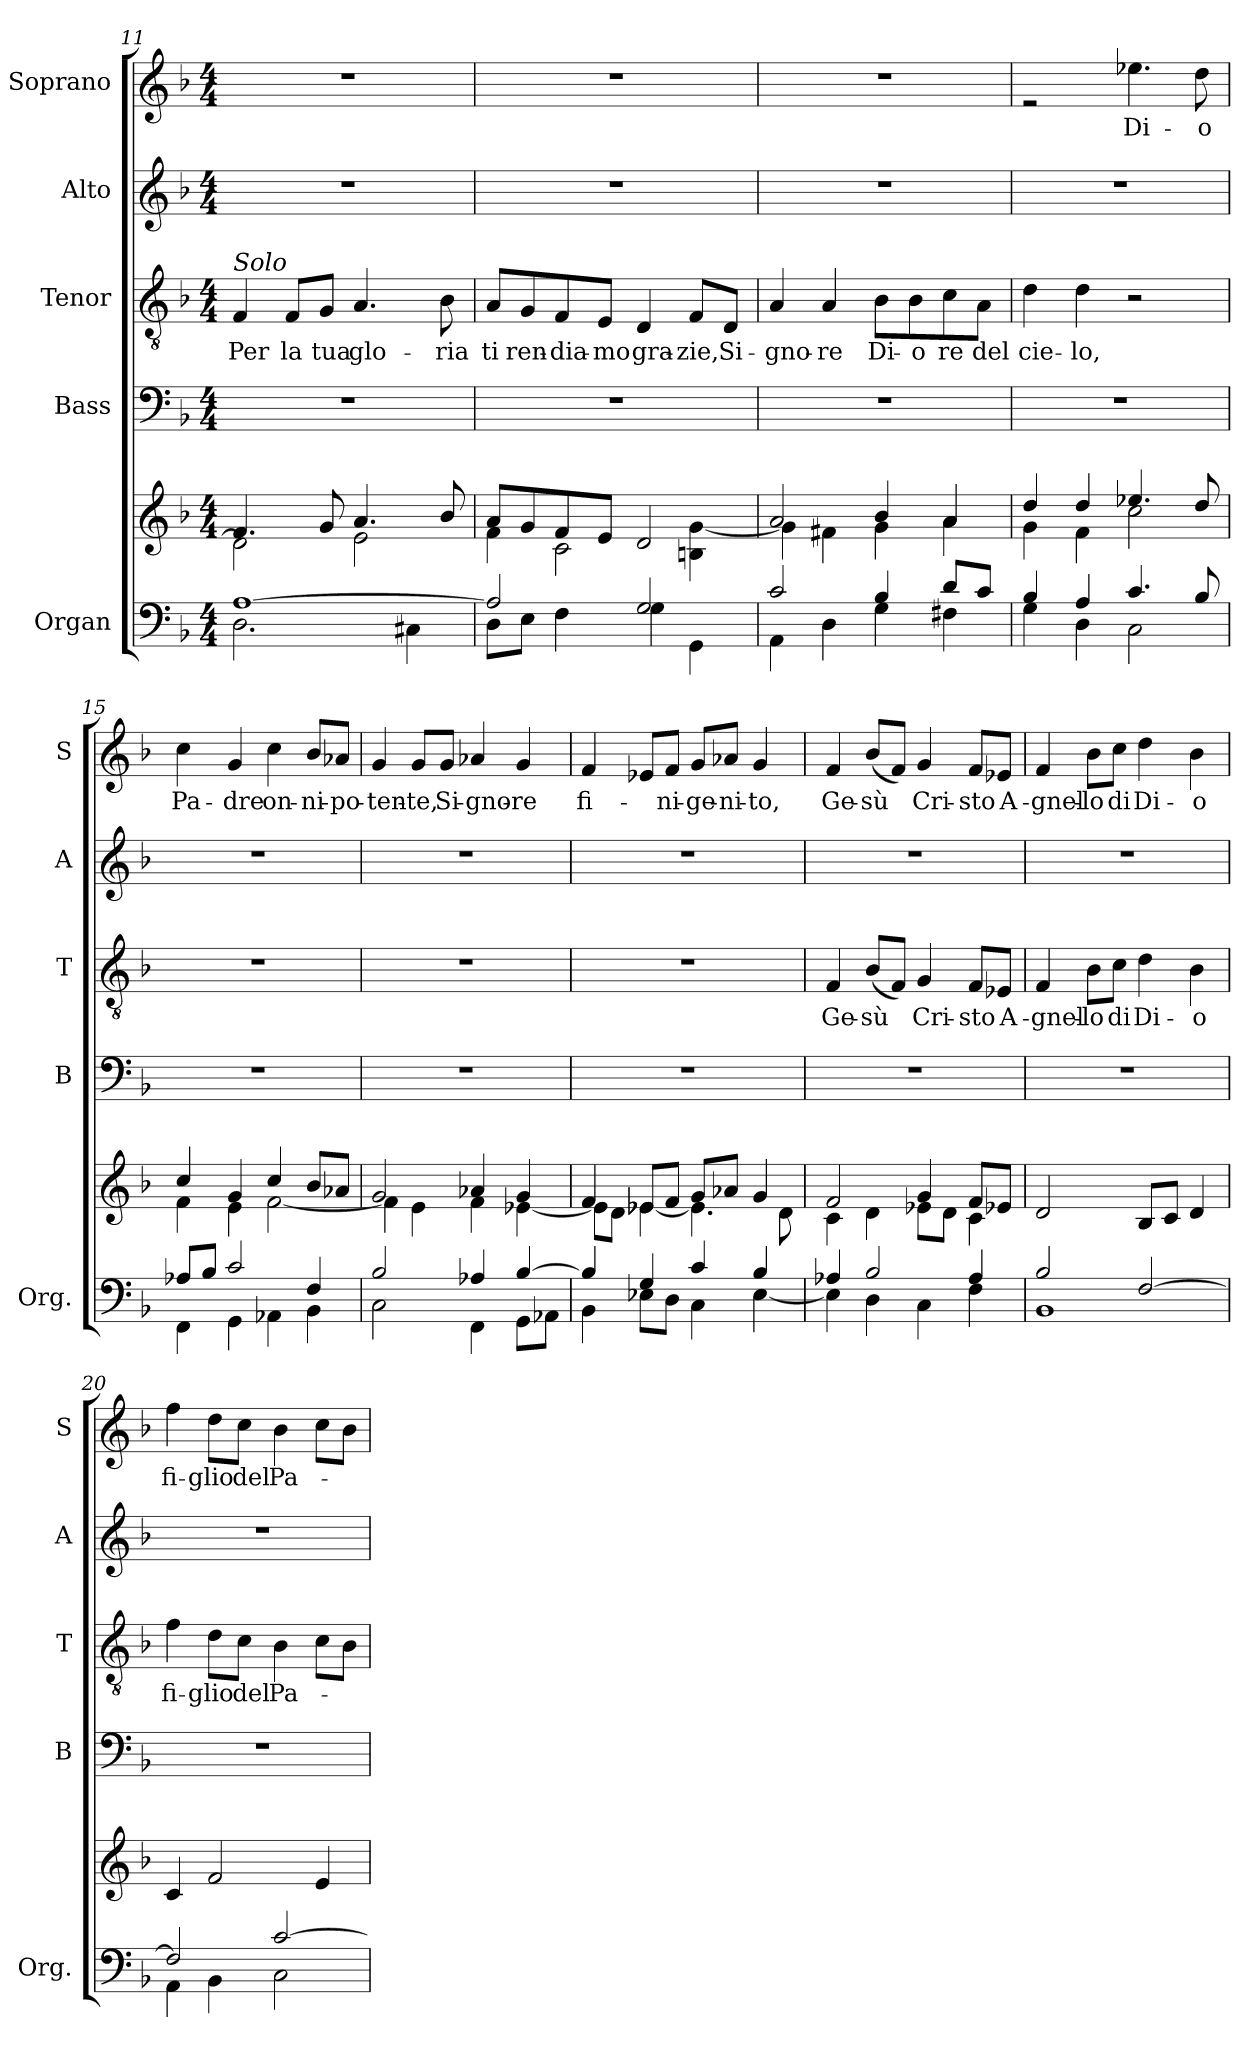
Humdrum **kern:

**kern	**kern	**kern	**kern	**text	**kern	**kern	**text
*part5	*part5	*part4	*part3	*part3	*part2	*part1	*part1
*staff6	*staff5	*staff4	*staff3	*staff3	*staff2	*staff1	*staff1
*I"Organ	*	*I"Bass	*I"Tenor	*	*I"Alto	*I"Soprano	*
*I'Org.	*	*I'B	*I'T	*	*I'A	*I'S	*
!!LO:PB:g=z
*clefF4	*clefG2	*clefF4	*clefGv2	*	*clefG2	*clefG2	*
*k[b-]	*k[b-]	*k[b-]	*k[b-]	*	*k[b-]	*k[b-]	*
*F:	*F:	*F:	*F:	*	*F:	*F:	*
*M4/4	*M4/4	*M4/4	*M4/4	*	*M4/4	*M4/4	*
=11	=11	=11	=11	=11	=11	=11	=11
*^	*^	*	*	*	*	*	*
!	!	!	!	!	!LO:TX:a:i:t=Solo	!	!	!	!
!	!	!	!	!	!	!LO:LY:b	!	!	!
[>1A	2.D\	4.f/	2d\]	1r	4F/	Per	1r	1r	.
!	!	!	!	!	!	!LO:LY:b	!	!	!
.	.	.	.	.	8F/L	la	.	.	.
!	!	!	!	!	!	!LO:LY:b	!	!	!
.	.	8g/	.	.	8G/J	tua	.	.	.
!	!	!	!	!	!	!LO:LY:b	!	!	!
.	.	4.a/	2e\	.	4.A/	glo-	.	.	.
.	4C#X\	.	.	.	.	.	.	.	.
!	!	!	!	!	!	!LO:LY:b	!	!	!
.	.	8b-/	.	.	8B-\	-ria	.	.	.
=12	=12	=12	=12	=12	=12	=12	=12	=12	=12
!	!	!	!	!	!	!LO:LY:b	!	!	!
2A/]	8D\L	8a/L	4f\	1r	8A/L	ti	1r	1r	.
!	!	!	!	!	!	!LO:LY:b	!	!	!
.	8E\J	8g/	.	.	8G/	ren-	.	.	.
!	!	!	!	!	!	!LO:LY:b	!	!	!
.	4F\	8f/	2c\	.	8F/	-dia-	.	.	.
!	!	!	!	!	!	!LO:LY:b	!	!	!
.	.	8e/J	.	.	8E/J	-mo	.	.	.
!	!	!	!	!	!	!LO:LY:b	!	!	!
2G/	4G\	2d/	.	.	4D/	gra-	.	.	.
!	!	!	!	!	!	!LO:LY:b	!	!	!
.	4GG\	.	4Bn\ [<4g\	.	8F/L	-zie,	.	.	.
!	!	!	!	!	!	!LO:LY:b	!	!	!
.	.	.	.	.	8D/J	Si-	.	.	.
=13	=13	=13	=13	=13	=13	=13	=13	=13	=13
!	!	!	!	!	!	!LO:LY:b	!	!	!
2c/	4AA\	2a/	4g\]	1r	4A/	-gno-	1r	1r	.
!	!	!	!	!	!	!LO:LY:b	!	!	!
.	4D\	.	4f#X\	.	4A/	-re	.	.	.
!	!	!	!	!	!	!LO:LY:b	!	!	!
4B-/	4G\	4b-/	4g\	.	8B-\L	Di-	.	.	.
!	!	!	!	!	!	!LO:LY:b	!	!	!
.	.	.	.	.	8B-\	-o	.	.	.
!	!	!	!	!	!	!LO:LY:b	!	!	!
8d/L	4F#X\	4a/	4a\	.	8c\	re	.	.	.
!	!	!	!	!	!	!LO:LY:b	!	!	!
8c/J	.	.	.	.	8A\J	del	.	.	.
=14	=14	=14	=14	=14	=14	=14	=14	=14	=14
!	!	!	!	!	!	!LO:LY:b	!	!	!
4B-/	4G\	4dd/	4g\	1r	4d\	cie-	1r	2rf	.
!	!	!	!	!	!	!LO:LY:b	!	!	!
4A/	4D\	4dd/	4f\	.	4d\	-lo,	.	.	.
!	!	!	!	!	!	!	!	!	!LO:LY:b
4.c/	2C\	4.ee-X/	2cc\	.	2r	.	.	4.ee-X\	Di-
!	!	!	!	!	!	!	!	!	!LO:LY:b
8B-/	.	8dd/	.	.	.	.	.	8dd\	-o
=15	=15	=15	=15	=15	=15	=15	=15	=15	=15
!	!	!	!	!	!	!	!	!	!LO:LY:b
8A-X/L	4FF\	4cc/	4f\	1r	1r	.	1r	4cc\	Pa-
8B-/J	.	.	.	.	.	.	.	.	.
!	!	!	!	!	!	!	!	!	!LO:LY:b
2c/	4GG\	4g/	4e\	.	.	.	.	4g/	-dre
!	!	!	!	!	!	!	!	!	!LO:LY:b
.	4AA-X\	4cc/	[<2f\	.	.	.	.	4cc\	on-
!	!	!	!	!	!	!	!	!	!LO:LY:b
4F/	4BB-\	8b-/L	.	.	.	.	.	8b-/L	-ni-
!	!	!	!	!	!	!	!	!	!LO:LY:b
.	.	8a-X/J	.	.	.	.	.	8a-X/J	-po-
!!LO:LB:g=z
=16	=16	=16	=16	=16	=16	=16	=16	=16	=16
!	!	!	!	!	!	!	!	!	!LO:LY:b
2B-/	2C\	2g/	4f\]	1r	1r	.	1r	4g/	-ten-
!	!	!	!	!	!	!	!	!	!LO:LY:b
.	.	.	4e\	.	.	.	.	8g/L	-te,
!	!	!	!	!	!	!	!	!	!LO:LY:b
.	.	.	.	.	.	.	.	8g/J	Si-
!	!	!	!	!	!	!	!	!	!LO:LY:b
4A-X/	4FF\	4a-X/	4f\	.	.	.	.	4a-X/	-gno-
!	!	!	!	!	!	!	!	!	!LO:LY:b
[>4B-/	8GG\L	4g/	[<4e-X\	.	.	.	.	4g/	-re
.	8AA-X\J	.	.	.	.	.	.	.	.
=17	=17	=17	=17	=17	=17	=17	=17	=17	=17
!	!	!	!	!	!	!	!	!	!LO:LY:b
4B-/]	4BB-\	4f/	8e-\L]	1r	1r	.	1r	4f/	fi-
.	.	.	8d\J	.	.	.	.	.	.
4G/	8E-X\L	8e-X/L	[<4e-\	.	.	.	.	8e-X/L	.
!	!	!	!	!	!	!	!	!	!LO:LY:b
.	8D\J	8f/J	.	.	.	.	.	8f/J	-ni-
!	!	!	!	!	!	!	!	!	!LO:LY:b
4c/	4C\	8g/L	4.e-\]	.	.	.	.	8g/L	-ge-
!	!	!	!	!	!	!	!	!	!LO:LY:b
.	.	8a-X/J	.	.	.	.	.	8a-X/J	-ni-
!	!	!	!	!	!	!	!	!	!LO:LY:b
4B-/	[<4E-\	4g/	.	.	.	.	.	4g/	-to,
.	.	.	8d\	.	.	.	.	.	.
=18	=18	=18	=18	=18	=18	=18	=18	=18	=18
!	!	!	!	!	!	!LO:LY:b	!	!	!LO:LY:b
4A-X/	4E-\]	2f/	4c\	1r	4F/	Ge-	1r	4f/	Ge-
!	!	!	!	!	!	!LO:LY:b	!	!	!LO:LY:b
2B-/	4D\	.	4d\	.	(<8B-/L	-sù	.	(<8b-/L	-sù
.	.	.	.	.	8F/J)	.	.	8f/J)	.
!	!	!	!	!	!	!LO:LY:b	!	!	!LO:LY:b
.	4C\	4g/	8e-X\L	.	4G/	Cri-	.	4g/	Cri-
.	.	.	8d\J	.	.	.	.	.	.
!	!	!	!	!	!	!LO:LY:b	!	!	!LO:LY:b
4A-/	4F\	8f/L	4c\	.	8F/L	-sto	.	8f/L	-sto
!	!	!	!	!	!	!LO:LY:b	!	!	!LO:LY:b
.	.	8e-X/J	.	.	8E-X/J	A-	.	8e-X/J	A-
*	*	*v	*v	*	*	*	*	*	*
=19	=19	=19	=19	=19	=19	=19	=19	=19
!	!	!	!	!	!LO:LY:b	!	!	!LO:LY:b
2B-/	1BB-	2d/	1r	4F/	-gnel-	1r	4f/	-gnel-
!	!	!	!	!	!LO:LY:b	!	!	!LO:LY:b
.	.	.	.	8B-\L	-lo	.	8b-\L	-lo
!	!	!	!	!	!LO:LY:b	!	!	!LO:LY:b
.	.	.	.	8c\J	di	.	8cc\J	di
!	!	!	!	!	!LO:LY:b	!	!	!LO:LY:b
[>2F/	.	8B-/L	.	4d\	Di-	.	4dd\	Di-
.	.	8c/J	.	.	.	.	.	.
!	!	!	!	!	!LO:LY:b	!	!	!LO:LY:b
.	.	4d/	.	4B-\	-o	.	4b-\	-o
=20	=20	=20	=20	=20	=20	=20	=20	=20
!	!	!	!	!	!LO:LY:b	!	!	!LO:LY:b
2F/]	4AA\	4c/	1r	4f\	fi-	1r	4ff\	fi-
!	!	!	!	!	!LO:LY:b	!	!	!LO:LY:b
.	4BB-\	2f/	.	8d\L	-glio	.	8dd\L	-glio
!	!	!	!	!	!LO:LY:b	!	!	!LO:LY:b
.	.	.	.	8c\J	del	.	8cc\J	del
!	!	!	!	!	!LO:LY:b	!	!	!LO:LY:b
[>2c/	2C\	.	.	4B-\	Pa-	.	4b-\	Pa-
.	.	4e/	.	8c\L	.	.	8cc\L	.
.	.	.	.	8B-\J	.	.	8b-\J	.
*v	*v	*	*	*	*	*	*	*
=	=	=	=	=	=	=	=
*-	*-	*-	*-	*-	*-	*-	*-
